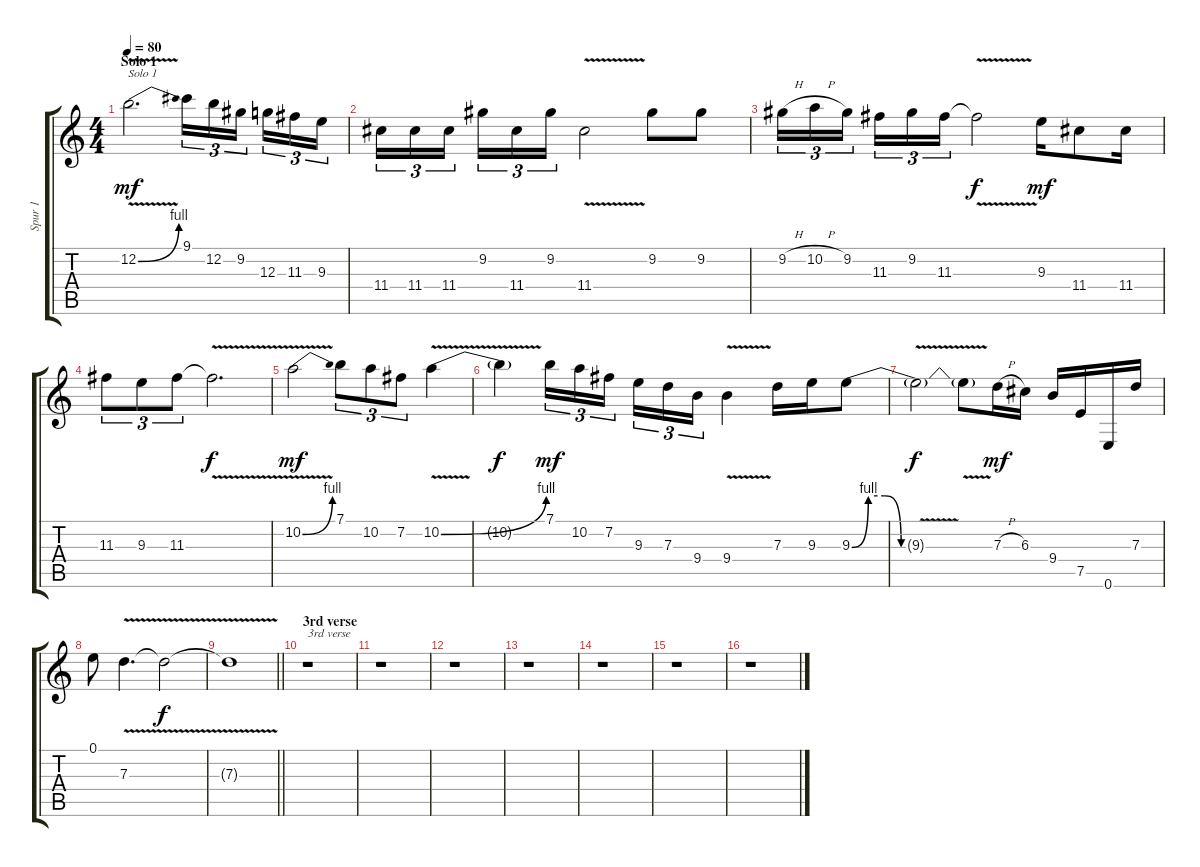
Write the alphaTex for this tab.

\track ("Spur 1" "Spur 1") {instrument distortionguitar}
\staff {score tabs}
\tuning (E4 B3 G3 D3 A2 E2) {hide}
\ts (4 4)
\section ("" "Solo 1")
\tempo 80
\clef g2
\ks c
12.2{be (bend 0 0 60 4) v}.2{d txt "Solo 1" dy mf} 9.1.16{tu (3 2)} 12.2.16{tu (3 2)} 9.2.16{tu (3 2) beam splitsecondary} 12.3.16{tu (3 2)} 11.3.16{tu (3 2)} 9.3.16{tu (3 2)} |
11.4.16{tu (3 2)} 11.4.16{tu (3 2)} 11.4.16{tu (3 2) beam splitsecondary} 9.2.16{tu (3 2)} 11.4.16{tu (3 2)} 9.2.16{tu (3 2)} 11.4{v}.2 9.2.8 9.2.8 |
9.2{h}.16{tu (3 2)} 10.2{h}.16{tu (3 2)} 9.2.16{tu (3 2) beam splitsecondary} 11.3.16{tu (3 2)} 9.2.16{tu (3 2)} 11.3.16{tu (3 2)} 11.3{v t}.2{dy f} 9.3.16{dy mf} 11.4.8 11.4.16 |
11.3.8{tu (3 2)} 9.3.8{tu (3 2)} 11.3.8{tu (3 2)} 11.3{v t}.2{d dy f} |
10.2{be (bend 0 0 60 4) v}.2{dy mf} 7.1.8{tu (3 2)} 10.2.8{tu (3 2)} 7.2.8{tu (3 2)} 10.2{be (bend 0 0 60 4) v}.4 |
10.2{t}.4{dy f} 7.1.16{tu (3 2) dy mf} 10.2.16{tu (3 2)} 7.2.16{tu (3 2) beam splitsecondary} 9.3.16{tu (3 2)} 7.3.16{tu (3 2)} 9.4.16{tu (3 2)} 9.4{v}.4 7.3.16 9.3.16 9.3{be (custom 0 0 15 4 30 4 45 0 60 0)}.8 |
9.3{v t}.2{dy f} 9.3{v t}.8 7.3{h}.16{dy mf} 6.3.16 9.4.16 7.5.16 0.6.16 7.3.16 |
0.1.8 7.3{v}.4{d} 7.3{v t}.2{dy f} |
\barLineRight lightlight
7.3{t}.1 |
\section ("" "3rd verse")
r.1{txt "3rd verse"} |
r.1 |
r.1 |
r.1 |
r.1 |
r.1 |
r.1
